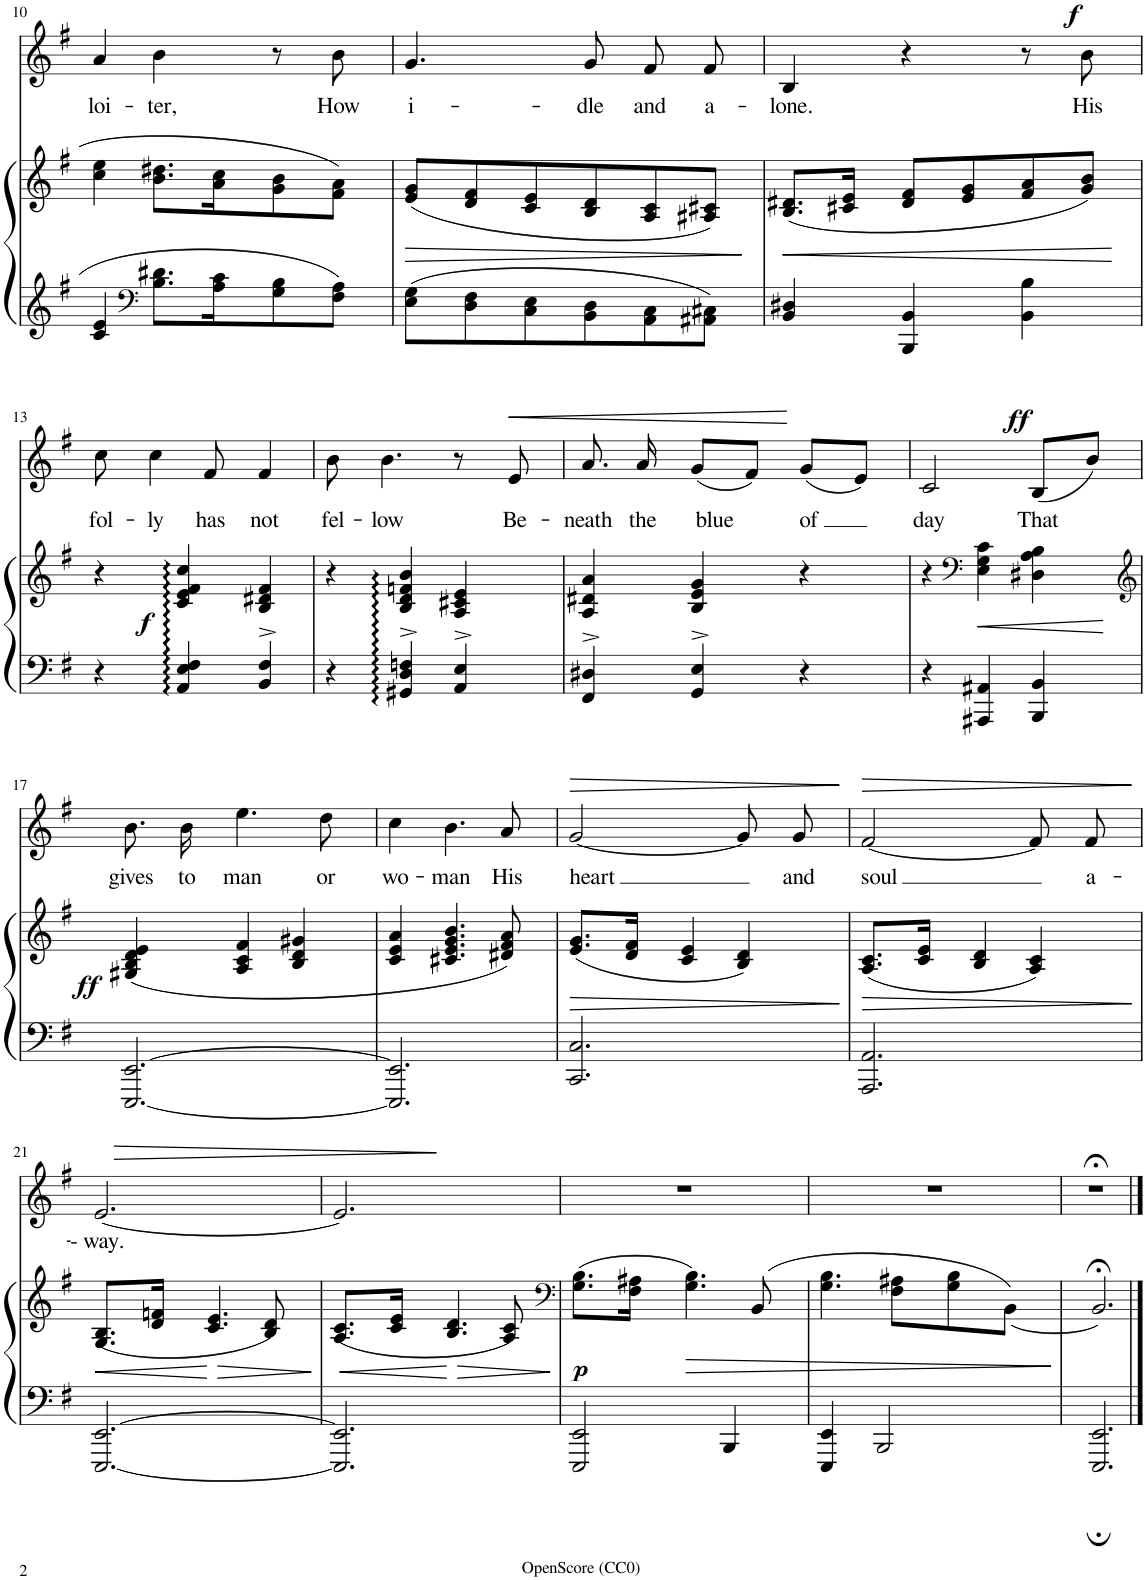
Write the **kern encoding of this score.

**kern	**kern	**dynam	**kern	**text	**dynam
*part2	*part2	*part2	*part1	*part1	*part1
*staff3	*staff2	*staff2/3	*staff1	*staff1	*staff1
*I"Piano	*	*	*I"Voice	*	*
*I'Pno	*	*	*	*	*
!!LO:PB:g=z
*clefG2	*clefG2	*	*clefG2	*	*
*k[f#]	*k[f#]	*	*k[f#]	*	*
*M3/4	*M3/4	*	*M3/4	*	*
=10	=10	=10	=10	=10	=10
!	!	!	!	!LO:LY:b	!
4c/ 4e/	4cc\ 4ee\	.	4a/	loi-	.
*clefF4	*	*	*	*	*
!	!	!	!	!LO:LY:b	!
8.B\ 8.d#X\L	8.b\ 8.dd#X\L	.	4b\	-ter,	.
16A\ 16c\K	16a\ 16cc\K	.	.	.	.
8G\ 8B\	8g\ 8b\	.	8r	.	.
!	!	!	!	!LO:LY:b	!
8F#\ 8A\J	8f#\ 8a\J	.	8b\	How	.
=11	=11	=11	=11	=11	=11
!	!	!LO:HP:b	!	!LO:LY:b	!
8E\ 8G\L	(8e/ 8g/L	>	4.g/	i-	.
8D\ 8F#\	8d/ 8f#/	.	.	.	.
8C\ 8E\	8c/ 8e/	.	.	.	.
!	!	!	!	!LO:LY:b	!
8BB\ 8D\	8B/ 8d/	.	8g/	-dle	.
!	!	!	!	!LO:LY:b	!
8AA\ 8C\	8A/ 8c/	.	8f#/	and	.
!	!	!	!	!LO:LY:b	!
8AA#X\ 8C#X\J	8A#X/ 8c#X/J)	.	8f#/	a-	.
.	.	]	.	.	.
=12	=12	=12	=12	=12	=12
!	!	!LO:HP:b	!	!LO:LY:b	!
4BB/ 4D#X/	(8.B/ 8.d#X/L	<	4B/	-lone.	.
.	16c#X/ 16e/Jk	.	.	.	.
4BBB/ 4BB/	8d#/ 8f#/L	.	4r	.	.
.	8e/ 8g/	.	.	.	.
4BB\ 4B\	8f#/ 8a/	.	8r	.	.
!	!	!	!	!LO:LY:b	!LO:DY:a
.	8g/ 8b/J)	.	8b\	His	f
.	.	[	.	.	.
!!LO:LB:g=z
=13	=13	=13	=13	=13	=13
!	!	!	!	!LO:LY:b	!
4r	4r	.	8cc\	fol-	.
!	!	!	!	!LO:LY:b	!
.	.	.	4cc\	-ly	.
!	!	!LO:DY:b	!	!	!
4AA/:: 4E/:: 4F#/::	4c/:: 4e/:: 4f#/:: 4cc/::	f	.	.	.
!	!	!	!	!LO:LY:b	!
.	.	.	8f#/	has	.
!	!	!	!	!LO:LY:b	!
4BB/^> 4F#/^>	4B/ 4d#X/ 4f#/	.	4f#/	not	.
=14	=14	=14	=14	=14	=14
!	!	!	!	!LO:LY:b	!
4r	4r	.	8b\	fel-	.
!	!	!	!	!LO:LY:b	!
.	.	.	4.b\	-low	.
4GG#X/::^> 4D/::^> 4Fn/::^>	4B/:: 4d/:: 4fn/:: 4b/::	.	.	.	.
4AA/^> 4E/^>	4A/ 4c#X/ 4e/	.	8r	.	.
!	!	!	!	!LO:LY:b	!LO:HP:b
.	.	.	8e/	Be-	<
=15	=15	=15	=15	=15	=15
!	!	!	!	!LO:LY:b	!
4FF#/^> 4D#X/^>	4A/ 4d#X/ 4a/	.	8.a/	-neath	.
!	!	!	!	!LO:LY:b	!
.	.	.	16a/	the	.
!	!	!	!	!LO:LY:b	!
4GG/^> 4E/^>	4B/ 4e/ 4g/	.	(8g/L	blue	.
.	.	.	8f#/J)	.	.
!	!	!	!	!LO:LY:b	!
4r	4r	.	(8g/L	of	[
.	.	.	8e/J)	.	.
=16	=16	=16	=16	=16	=16
!	!	!	!	!LO:LY:b	!
4r	4r	.	2c/	day	.
*	*clefF4	*	*	*	*
!	!	!LO:HP:b	!	!	!
4AAA#X/ 4AA#X/	4E\ 4G\ 4c\	<	.	.	.
!	!	!	!	!LO:LY:b	!LO:DY:a
4BBB/ 4BB/	4D#X\ 4A\ 4B\	.	(8B/L	That	ff
.	.	.	8b/J)	.	.
.	.	[	.	.	.
!!LO:LB:g=z
=17	=17	=17	=17	=17	=17
*	*clefG2	*	*	*	*
!	!	!LO:DY:b	!	!LO:LY:b	!
[2.EEE/ [2.EE/	(<4G#X/ 4B/ 4d/ 4e/	ff	8.b\	gives	.
!	!	!	!	!LO:LY:b	!
.	.	.	16b\	to	.
!	!	!	!	!LO:LY:b	!
.	4A/ 4c/ 4f#/	.	4.ee\	man	.
.	4B/ 4d/ 4g#X/	.	.	.	.
!	!	!	!	!LO:LY:b	!
.	.	.	8dd\	or	.
=18	=18	=18	=18	=18	=18
!	!	!	!	!LO:LY:b	!
2.EEE/] 2.EE/]	4c/ 4e/ 4a/	.	4cc\	wo-	.
!	!	!	!	!LO:LY:b	!
.	4.c#X/ 4.e/ 4.g/ 4.b/	.	4.b\	-man	.
!	!	!	!	!LO:LY:b	!
.	8d#X/ 8f#/ 8a/)	.	8a/	His	.
=19	=19	=19	=19	=19	=19
!	!	!LO:HP:b	!	!LO:LY:b	!LO:HP:b
2.CC/ 2.C/	(8.e/ 8.g/L	>	[2g/	heart	>
.	16d/ 16f#/Jk	.	.	.	.
.	4c/ 4e/	.	.	.	.
.	4B/ 4d/)	.	8g/]	.	.
!	!	!	!	!LO:LY:b	!
.	.	.	8g/	and	.
.	.	]	.	.	]
=20	=20	=20	=20	=20	=20
!	!	!LO:HP:b	!	!LO:LY:b	!LO:HP:b
2.AAA/ 2.AA/	(8.A/ 8.c/L	>	[2f#/	soul	>
.	16c/ 16e/Jk	.	.	.	.
.	4B/ 4d/	.	.	.	.
.	4A/ 4c/)	.	8f#/]	.	.
!	!	!	!	!LO:LY:b	!
.	.	.	8f#/	a-	.
.	.	]	.	.	]
!!LO:LB:g=z
=21	=21	=21	=21	=21	=21
!	!	!LO:HP:b	!	!LO:LY:b	!LO:HP:b
[2.EEE/ [2.EE/	(8.G/ 8.B/L	<	[2.e/	-- way.	>
.	16d/ 16fn/Jk	.	.	.	.
!	!	!LO:HP:n=1:b	!	!	!
.	4.c/ 4.e/	[ >	.	.	.
.	8B/ 8d/)	.	.	.	.
.	.	]	.	.	.
=22	=22	=22	=22	=22	=22
!	!	!LO:HP:b	!	!	!
*	*	*	*^	*	*
2.EEE/] 2.EE/]	(8.A/ 8.c/L	<	2.e/]	4ryy	.	.
.	16c/ 16e/Jk	.	.	.	.	.
!	!	!LO:HP:n=1:b	!	!	!	!
.	4.B/ 4.d/	[ >	.	4ryy	.	]
.	.	.	.	4ryy	.	.
.	8A/ 8c/)	.	.	.	.	.
*	*	*	*v	*v	*	*
.	.	]	.	.	.
=23	=23	=23	=23	=23	=23
*	*clefF4	*	*	*	*
!	!	!LO:DY:b	!	!	!
2EEE/ 2EE/	(8.G\ 8.B\L	p	2.r	.	.
.	16F#\ 16A#X\Jk	.	.	.	.
!	!	!LO:HP:b	!	!	!
.	4.G\ 4.B\)	>	.	.	.
4BBB/	.	.	.	.	.
.	(>8BB/	.	.	.	.
=24	=24	=24	=24	=24	=24
4EEE/ 4EE/	4.G\ 4.B\	.	2.r	.	.
2BBB/	.	.	.	.	.
.	8F#\ 8A#X\L	.	.	.	.
.	8G\ 8B\	.	.	.	.
.	[<8BB\J)	.	.	.	.
.	.	]	.	.	.
=25	=25	=25	=25	=25	=25
2.EEE/; 2.EE/;	2.BB;</]	.	2.r;<	.	.
==	==	==	==	==	==
*-	*-	*-	*-	*-	*-
